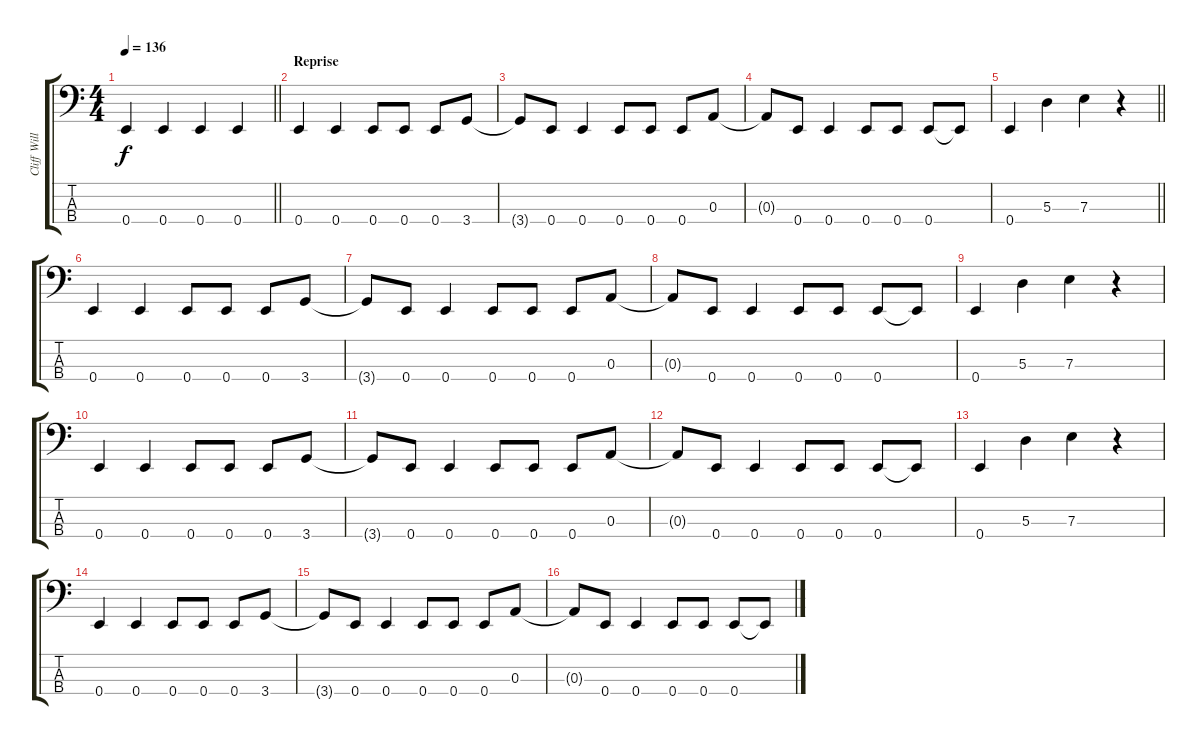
\track ("Cliff Williams" "Cliff Will") {instrument electricbasspick}
\staff {score tabs}
\tuning (G2 D2 A1 E1) {hide}
\ts (4 4)
\tempo 136
\clef f4
\barLineRight lightlight
\ks c
0.4.4{dy f} 0.4.4 0.4.4 0.4.4 |
\section ("" "Reprise")
0.4.4 0.4.4 0.4.8 0.4.8 0.4.8 3.4.8 |
3.4{t}.8 0.4.8 0.4.4 0.4.8 0.4.8 0.4.8 0.3.8 |
0.3{t}.8 0.4.8 0.4.4 0.4.8 0.4.8 0.4.8 0.4{t}.8 |
\barLineRight lightlight
0.4.4 5.3.4 7.3.4 r.4 |
0.4.4 0.4.4 0.4.8 0.4.8 0.4.8 3.4.8 |
3.4{t}.8 0.4.8 0.4.4 0.4.8 0.4.8 0.4.8 0.3.8 |
0.3{t}.8 0.4.8 0.4.4 0.4.8 0.4.8 0.4.8 0.4{t}.8 |
0.4.4 5.3.4 7.3.4 r.4 |
0.4.4 0.4.4 0.4.8 0.4.8 0.4.8 3.4.8 |
3.4{t}.8 0.4.8 0.4.4 0.4.8 0.4.8 0.4.8 0.3.8 |
0.3{t}.8 0.4.8 0.4.4 0.4.8 0.4.8 0.4.8 0.4{t}.8 |
0.4.4 5.3.4 7.3.4 r.4 |
0.4.4 0.4.4 0.4.8 0.4.8 0.4.8 3.4.8 |
3.4{t}.8 0.4.8 0.4.4 0.4.8 0.4.8 0.4.8 0.3.8 |
0.3{t}.8 0.4.8 0.4.4 0.4.8 0.4.8 0.4.8 0.4{t}.8
